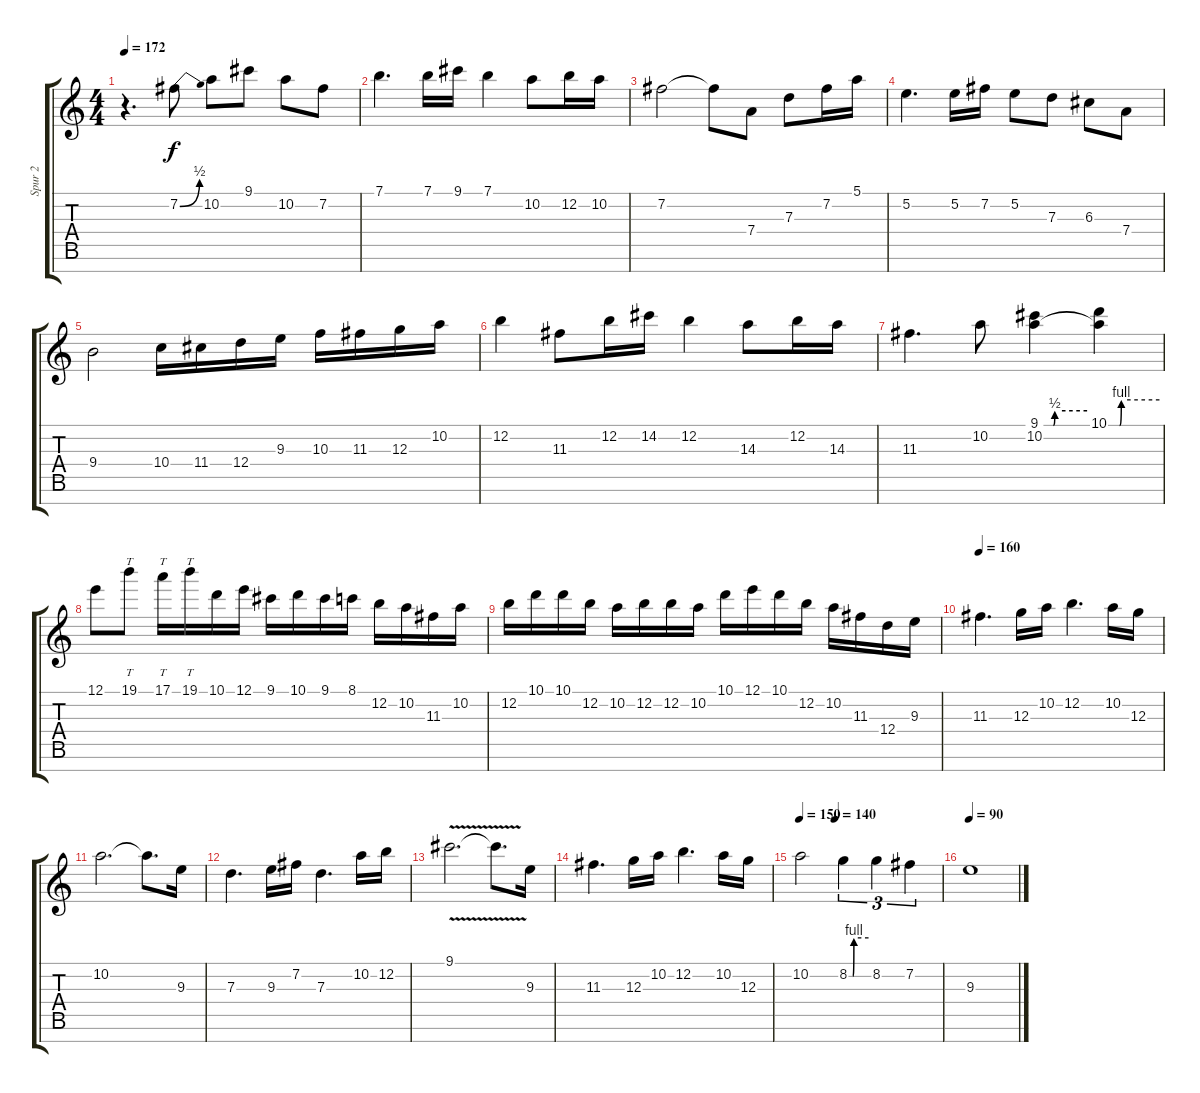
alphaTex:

\track ("Spur 2" "Spur 2") {instrument overdrivenguitar}
\staff {score tabs}
\tuning (E4 B3 G3 D3 A2 E2 B1) {hide}
\ts (4 4)
\tempo 172
\clef g2
\ks c
r.4{d dy f} 7.2{be (bend 0 0 60 2)}.8 10.2.8 9.1.8 10.2.8 7.2.8 |
7.1.4{d} 7.1.16 9.1.16 7.1.4 10.2.8 12.2.16 10.2.16 |
7.2.2 7.2{t}.8 7.4.8 7.3.8 7.2.16 5.1.16 |
5.2.4{d} 5.2.16 7.2.16 5.2.8 7.3.8 6.3.8 7.4.8 |
9.4.2 10.4.16 11.4.16 12.4.16 9.3.16 10.3.16 11.3.16 12.3.16 10.2.16 |
12.2.4 11.3.8 12.2.16 14.2.16 12.2.4 14.3.8 12.2.16 14.3.16 |
11.3.4{d} 10.2.8 (9.1{be (custom 0 0 13 0 15 2 60 2)} 10.2).4 (10.1{be (custom 0 0 13 0 15 4 60 4)} 10.2{t}).4 |
12.1.8 19.1.8{tt} 17.1.16{tt} 19.1.16{tt} 10.1.16 12.1.16 9.1.16 10.1.16 9.1.16 8.1.16 12.2.16 10.2.16 11.3.16 10.2.16 |
12.2.16 10.1.16 10.1.16 12.2.16 10.2.16 12.2.16 12.2.16 10.2.16 10.1.16 12.1.16 10.1.16 12.2.16 10.2.16 11.3.16 12.4.16 9.3.16 |
\tempo 160
11.3.4{d} 12.3.16 10.2.16 12.2.4{d} 10.2.16 12.3.16 |
10.2.2{d} 10.2{t}.8{d} 9.3.16 |
7.3.4{d} 9.3.16 7.2.16 7.3.4{d} 10.2.16 12.2.16 |
9.1{v}.2{d} 9.1{t}.8{d} 9.3.16 |
11.3.4{d} 12.3.16 10.2.16 12.2.4{d} 10.2.16 12.3.16 |
\tempo 115
\tempo 150
\tempo (140 0.25)
10.2.2 8.2{be (custom 0 0 12 0 15 4 60 4)}.4{tu (3 2)} 8.2.4{tu (3 2)} 7.2.4{tu (3 2)} |
\tempo 90
9.3.1{volume 10}
